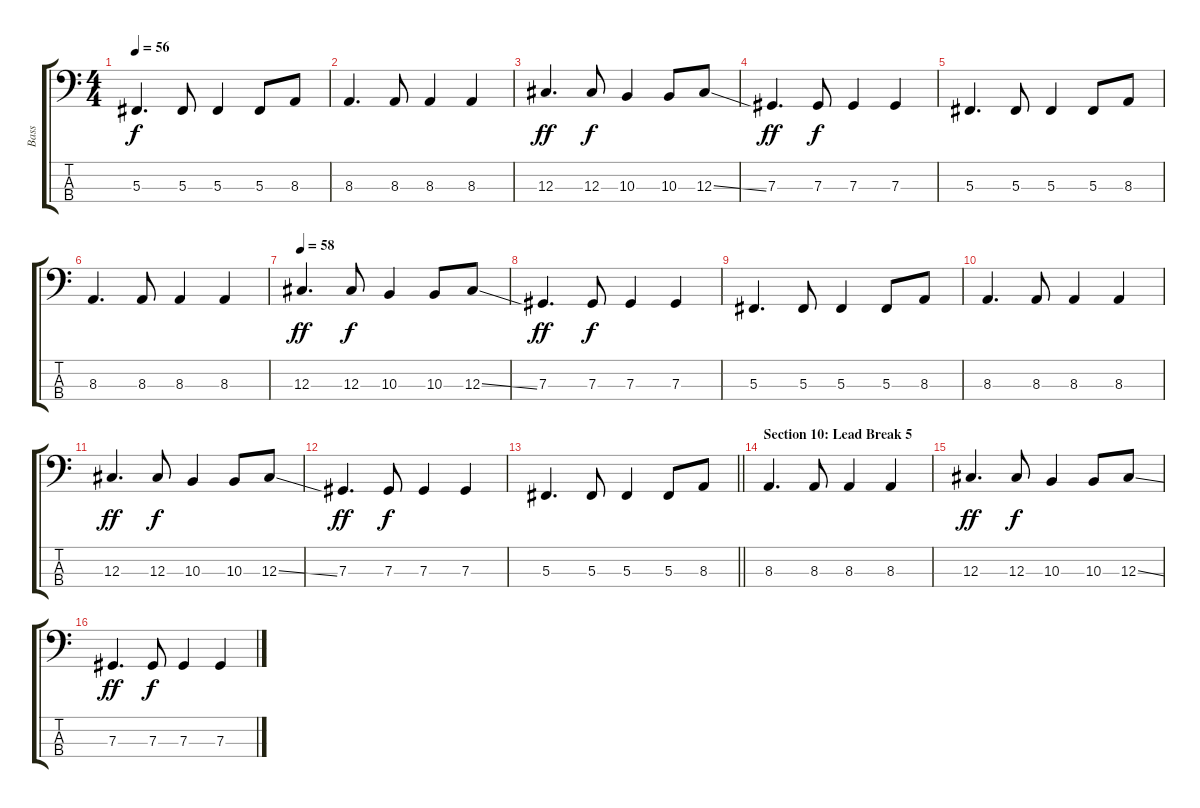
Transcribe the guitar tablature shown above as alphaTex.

\track ("Bass" "Bass") {instrument electricbasspick}
\staff {score tabs}
\tuning (B1 Gb1 Db1 Ab0) {hide}
\ts (4 4)
\tempo 56
\clef f4
\ks c
5.3.4{d dy f} 5.3.8 5.3.4 5.3.8 8.3.8 |
8.3.4{d} 8.3.8 8.3.4 8.3.4 |
12.3.4{d dy ff} 12.3.8{dy f} 10.3.4 10.3.8 12.3{ss}.8 |
7.3.4{d dy ff} 7.3.8{dy f} 7.3.4 7.3.4 |
5.3.4{d} 5.3.8 5.3.4 5.3.8 8.3.8 |
8.3.4{d} 8.3.8 8.3.4 8.3.4 |
\tempo 58
12.3.4{d dy ff} 12.3.8{dy f} 10.3.4 10.3.8 12.3{ss}.8 |
7.3.4{d dy ff} 7.3.8{dy f} 7.3.4 7.3.4 |
5.3.4{d} 5.3.8 5.3.4 5.3.8 8.3.8 |
8.3.4{d} 8.3.8 8.3.4 8.3.4 |
12.3.4{d dy ff} 12.3.8{dy f} 10.3.4 10.3.8 12.3{ss}.8 |
7.3.4{d dy ff} 7.3.8{dy f} 7.3.4 7.3.4 |
\barLineRight lightlight
5.3.4{d} 5.3.8 5.3.4 5.3.8 8.3.8 |
\section ("" "Section 10: Lead Break 5")
8.3.4{d} 8.3.8 8.3.4 8.3.4 |
12.3.4{d dy ff} 12.3.8{dy f} 10.3.4 10.3.8 12.3{ss}.8 |
7.3.4{d dy ff} 7.3.8{dy f} 7.3.4 7.3.4
